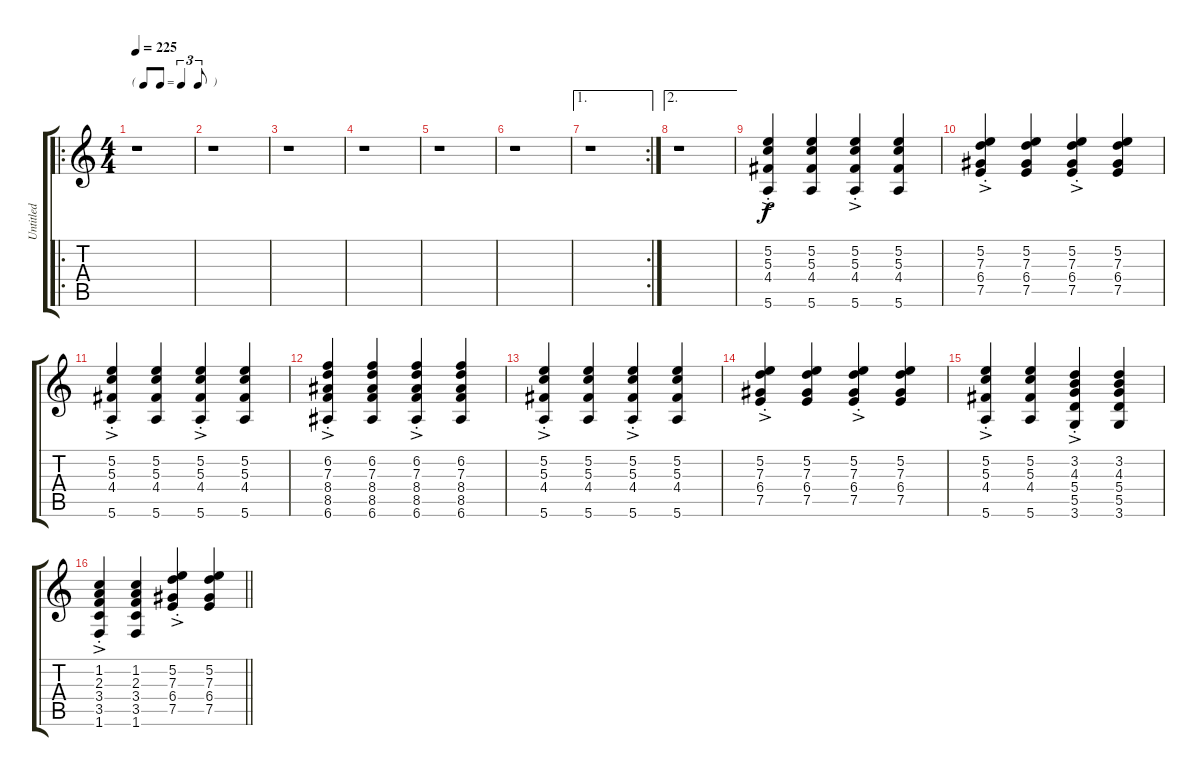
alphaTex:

\track ("Untitled" "Untitled") {instrument acousticguitarnylon}
\staff {score tabs}
\tuning (E4 B3 G3 D3 A2 E2) {hide}
\ro
\ts (4 4)
\tf triplet8th
\tempo 225
\clef g2
\ks c
r.1{dy f instrument acousticguitarnylon} |
r.1 |
r.1 |
r.1 |
r.1 |
r.1 |
\ae 1
\rc 2
r.1 |
\ae 2
r.1 |
(5.2{ac st} 5.3{ac st} 4.4{ac st} 5.6{ac st}).4 (5.2 5.3 4.4 5.6).4 (5.2{ac st} 5.3{ac st} 4.4{ac st} 5.6{ac st}).4 (5.2 5.3 4.4 5.6).4 |
(5.2{ac st} 7.3{ac st} 6.4{ac st} 7.5{ac st}).4 (5.2 7.3 6.4 7.5).4 (5.2{ac st} 7.3{ac st} 6.4{ac st} 7.5{ac st}).4 (5.2 7.3 6.4 7.5).4 |
(5.2{ac st} 5.3{ac st} 4.4{ac st} 5.6{ac st}).4 (5.2 5.3 4.4 5.6).4 (5.2{ac st} 5.3{ac st} 4.4{ac st} 5.6{ac st}).4 (5.2 5.3 4.4 5.6).4 |
(6.2{ac st} 7.3{ac st} 8.4{ac st} 8.5{ac st} 6.6{ac st}).4 (6.2 7.3 8.4 8.5 6.6).4 (6.2{ac st} 7.3{ac st} 8.4{ac st} 8.5{ac st} 6.6{ac st}).4 (6.2 7.3 8.4 8.5 6.6).4 |
(5.2{ac st} 5.3{ac st} 4.4{ac st} 5.6{ac st}).4 (5.2 5.3 4.4 5.6).4 (5.2{ac st} 5.3{ac st} 4.4{ac st} 5.6{ac st}).4 (5.2 5.3 4.4 5.6).4 |
(5.2{ac st} 7.3{ac st} 6.4{ac st} 7.5{ac st}).4 (5.2 7.3 6.4 7.5).4 (5.2{ac st} 7.3{ac st} 6.4{ac st} 7.5{ac st}).4 (5.2 7.3 6.4 7.5).4 |
(5.2{ac st} 5.3{ac st} 4.4{ac st} 5.6{ac st}).4 (5.2 5.3 4.4 5.6).4 (3.2{ac st} 4.3{ac st} 5.4{ac st} 5.5{ac st} 3.6{ac st}).4 (3.2 4.3 5.4 5.5 3.6).4 |
\barLineRight lightlight
(1.2{ac st} 2.3{ac st} 3.4{ac st} 3.5{ac st} 1.6{ac st}).4 (1.2 2.3 3.4 3.5 1.6).4 (5.2{ac st} 7.3{ac st} 6.4{ac st} 7.5{ac st}).4 (5.2 7.3 6.4 7.5).4
